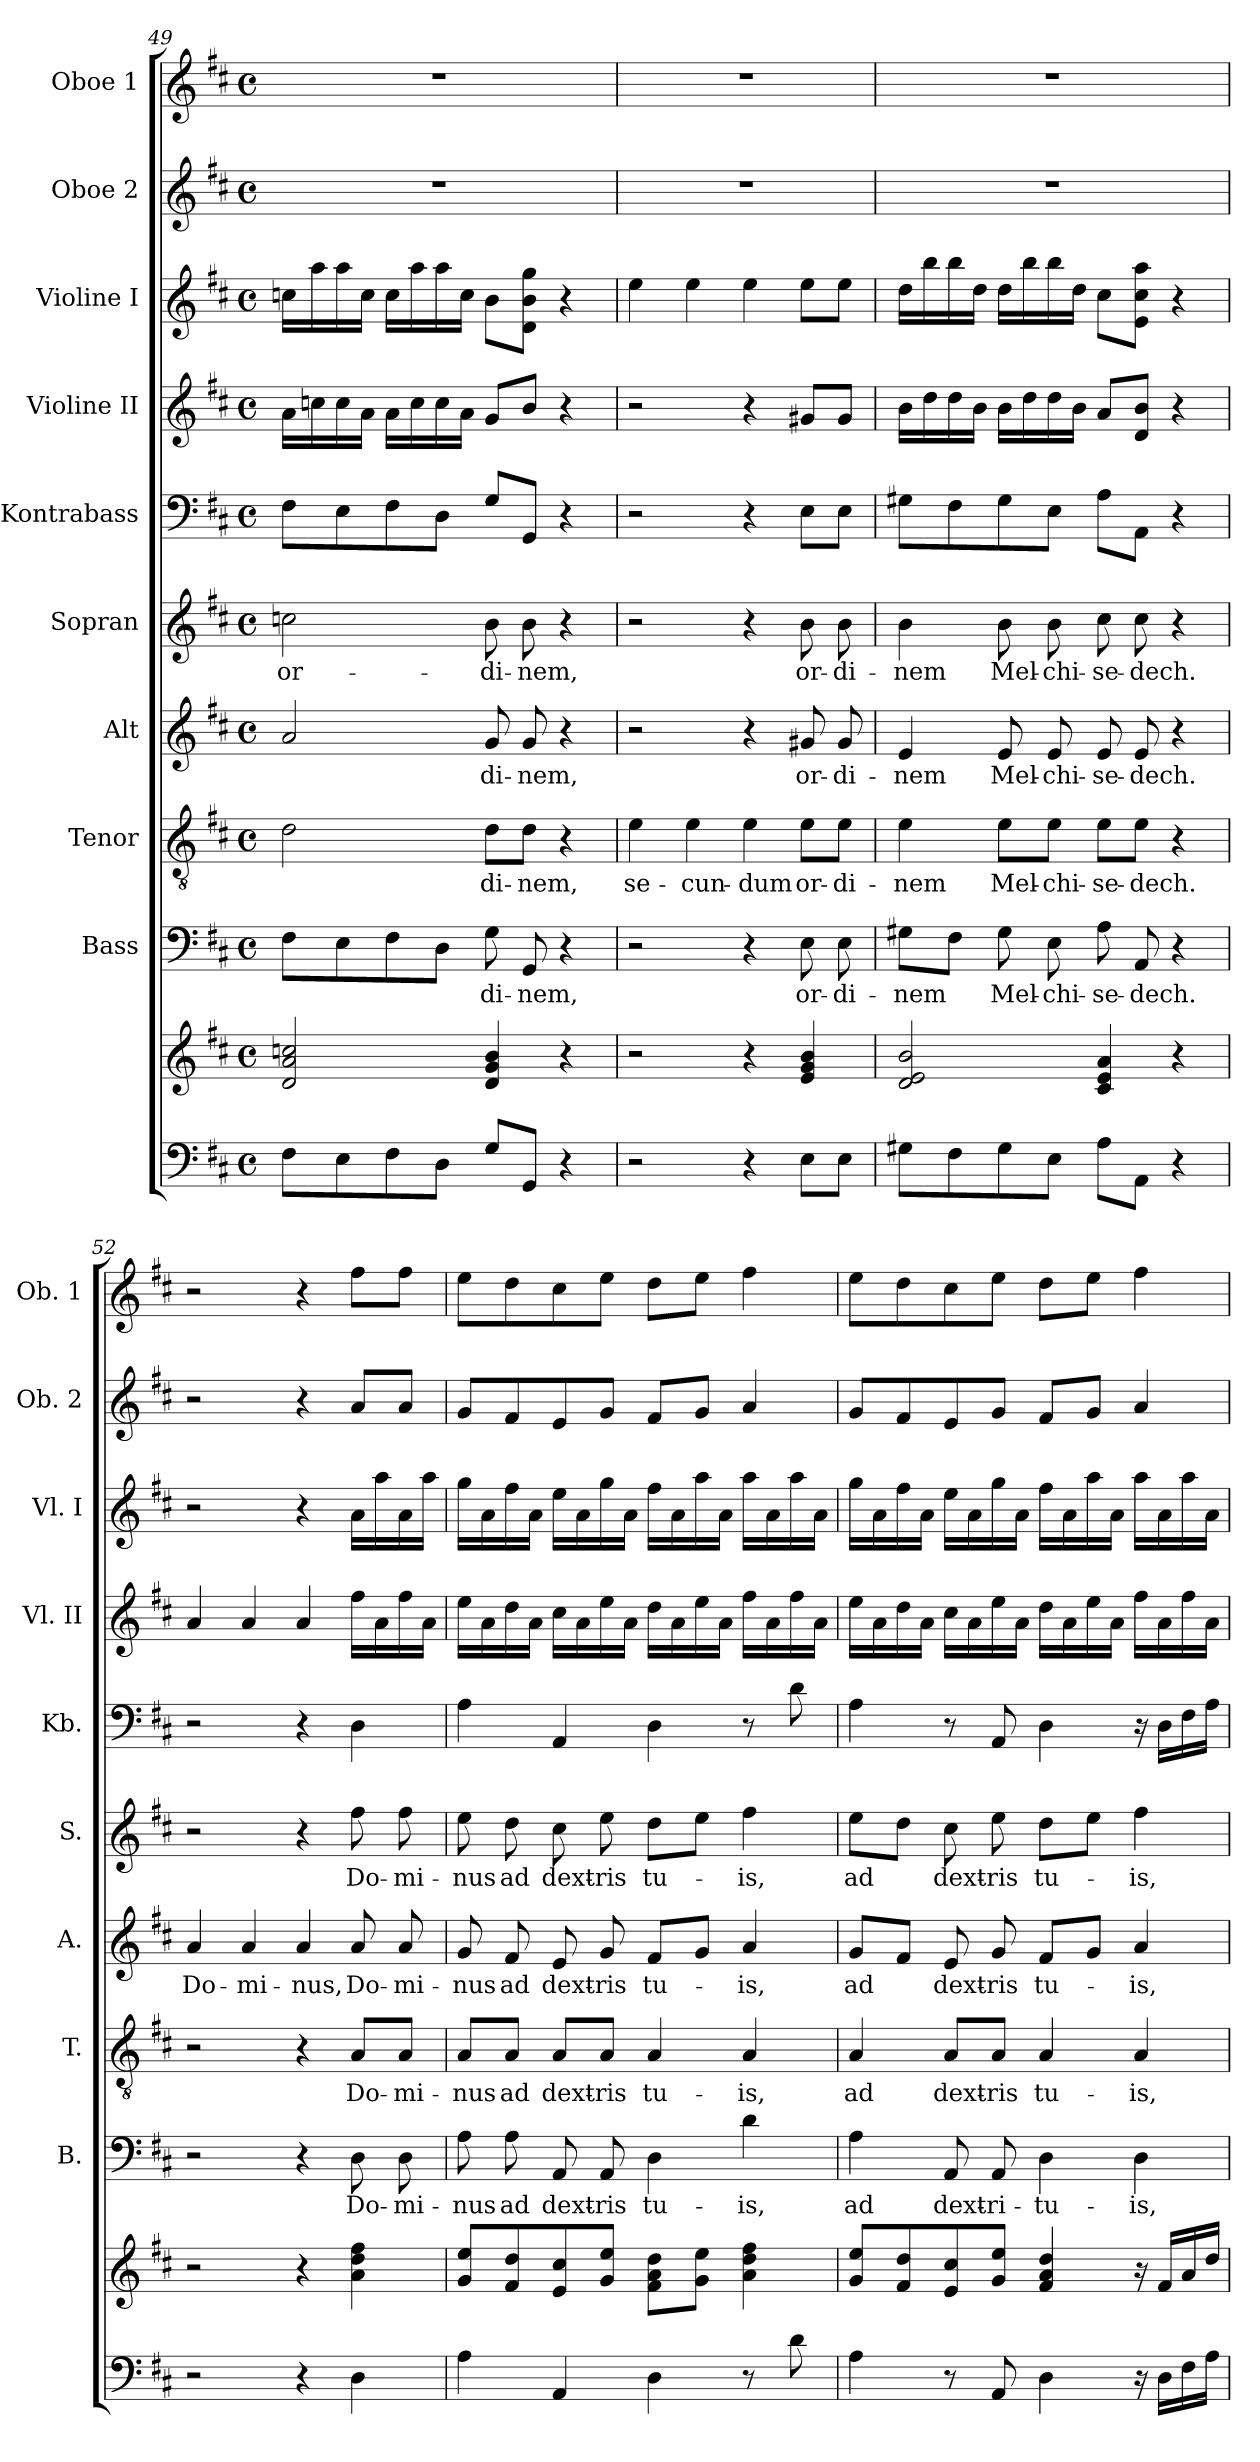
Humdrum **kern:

**kern	**kern	**kern	**text	**kern	**text	**kern	**text	**kern	**text	**kern	**kern	**kern	**kern	**kern
*part10	*part10	*part9	*part9	*part8	*part8	*part7	*part7	*part6	*part6	*part5	*part4	*part3	*part2	*part1
*staff11	*staff10	*staff9	*staff9	*staff8	*staff8	*staff7	*staff7	*staff6	*staff6	*staff5	*staff4	*staff3	*staff2	*staff1
*	*	*I"Bass	*	*I"Tenor	*	*I"Alt	*	*I"Sopran	*	*I"Kontrabass	*I"Violine II	*I"Violine I	*I"Oboe 2	*I"Oboe 1
*	*	*I'B.	*	*I'T.	*	*I'A.	*	*I'S.	*	*I'Kb.	*I'Vl. II	*I'Vl. I	*I'Ob. 2	*I'Ob. 1
!!LO:PB:g=z
*clefF4	*clefG2	*clefF4	*	*clefGv2	*	*clefG2	*	*clefG2	*	*clefF4	*clefG2	*clefG2	*clefG2	*clefG2
*	*	*	*	*	*	*	*	*	*	*ITrd7c12	*	*	*	*
*k[f#c#]	*k[f#c#]	*k[f#c#]	*	*k[f#c#]	*	*k[f#c#]	*	*k[f#c#]	*	*k[f#c#]	*k[f#c#]	*k[f#c#]	*k[f#c#]	*k[f#c#]
*D:	*D:	*D:	*	*D:	*	*D:	*	*D:	*	*D:	*D:	*D:	*D:	*D:
*M4/4	*M4/4	*M4/4	*	*M4/4	*	*M4/4	*	*M4/4	*	*M4/4	*M4/4	*M4/4	*M4/4	*M4/4
*met(c)	*met(c)	*met(c)	*	*met(c)	*	*met(c)	*	*met(c)	*	*met(c)	*met(c)	*met(c)	*met(c)	*met(c)
=49	=49	=49	=49	=49	=49	=49	=49	=49	=49	=49	=49	=49	=49	=49
!	!	!	!	!	!	!	!	!	!LO:LY:b	!	!	!	!	!
8F#\L	2d/ 2a/ 2ccn/	8F#\L	.	2d\	.	2a/	.	2ccn\	or-	8FF#\L	16a\LL	16ccn\LL	1r	1r
.	.	.	.	.	.	.	.	.	.	.	16ccn\	16aa\	.	.
8E\	.	8E\	.	.	.	.	.	.	.	8EE\	16cc\	16aa\	.	.
.	.	.	.	.	.	.	.	.	.	.	16a\JJ	16cc\JJ	.	.
8F#\	.	8F#\	.	.	.	.	.	.	.	8FF#\	16a\LL	16cc\LL	.	.
.	.	.	.	.	.	.	.	.	.	.	16cc\	16aa\	.	.
8D\J	.	8D\J	.	.	.	.	.	.	.	8DD\J	16cc\	16aa\	.	.
.	.	.	.	.	.	.	.	.	.	.	16a\JJ	16cc\JJ	.	.
!	!	!	!LO:LY:b	!	!LO:LY:b	!	!LO:LY:b	!	!LO:LY:b	!	!	!	!	!
8G/L	4d/ 4g/ 4b/	8G\	-di-	8d\L	-di-	8g/	-di-	8b\	-di-	8GG/L	8g/L	8b\L	.	.
!	!	!	!LO:LY:b	!	!LO:LY:b	!	!LO:LY:b	!	!LO:LY:b	!	!	!	!	!
8GG/J	.	8GG/	-nem,	8d\J	-nem,	8g/	-nem,	8b\	-nem,	8GGG/J	8b/J	8d\ 8b\ 8gg\J	.	.
4r	4r	4r	.	4r	.	4r	.	4r	.	4r	4r	4r	.	.
=50	=50	=50	=50	=50	=50	=50	=50	=50	=50	=50	=50	=50	=50	=50
!	!	!	!	!	!LO:LY:b	!	!	!	!	!	!	!	!	!
2r	2r	2r	.	4e\	se-	2r	.	2r	.	2r	2r	4ee\	1r	1r
!	!	!	!	!	!LO:LY:b	!	!	!	!	!	!	!	!	!
.	.	.	.	4e\	-cun-	.	.	.	.	.	.	4ee\	.	.
!	!	!	!	!	!LO:LY:b	!	!	!	!	!	!	!	!	!
4r	4r	4r	.	4e\	-dum	4r	.	4r	.	4r	4r	4ee\	.	.
!	!	!	!LO:LY:b	!	!LO:LY:b	!	!LO:LY:b	!	!LO:LY:b	!	!	!	!	!
8E\L	4e/ 4g/ 4b/	8E\	or-	8e\L	or-	8g#X/	or-	8b\	or-	8EE\L	8g#X/L	8ee\L	.	.
!	!	!	!LO:LY:b	!	!LO:LY:b	!	!LO:LY:b	!	!LO:LY:b	!	!	!	!	!
8E\J	.	8E\	-di-	8e\J	-di-	8g#/	-di-	8b\	-di-	8EE\J	8g#/J	8ee\J	.	.
=51	=51	=51	=51	=51	=51	=51	=51	=51	=51	=51	=51	=51	=51	=51
!	!	!	!LO:LY:b	!	!LO:LY:b	!	!LO:LY:b	!	!LO:LY:b	!	!	!	!	!
8G#X\L	2d/ 2e/ 2b/	8G#X\L	-nem	4e\	-nem	4e/	-nem	4b\	-nem	8GG#X\L	16b\LL	16dd\LL	1r	1r
.	.	.	.	.	.	.	.	.	.	.	16dd\	16bb\	.	.
8F#\	.	8F#\J	.	.	.	.	.	.	.	8FF#\	16dd\	16bb\	.	.
.	.	.	.	.	.	.	.	.	.	.	16b\JJ	16dd\JJ	.	.
!	!	!	!LO:LY:b	!	!LO:LY:b	!	!LO:LY:b	!	!LO:LY:b	!	!	!	!	!
8G#\	.	8G#\	Mel-	8e\L	Mel-	8e/	Mel-	8b\	Mel-	8GG#\	16b\LL	16dd\LL	.	.
.	.	.	.	.	.	.	.	.	.	.	16dd\	16bb\	.	.
!	!	!	!LO:LY:b	!	!LO:LY:b	!	!LO:LY:b	!	!LO:LY:b	!	!	!	!	!
8E\J	.	8E\	-chi-	8e\J	-chi-	8e/	-chi-	8b\	-chi-	8EE\J	16dd\	16bb\	.	.
.	.	.	.	.	.	.	.	.	.	.	16b\JJ	16dd\JJ	.	.
!	!	!	!LO:LY:b	!	!LO:LY:b	!	!LO:LY:b	!	!LO:LY:b	!	!	!	!	!
8A\L	4c#/ 4e/ 4a/	8A\	-se-	8e\L	-se-	8e/	-se-	8cc#\	-se-	8AA\L	8a/L	8cc#\L	.	.
!	!	!	!LO:LY:b	!	!LO:LY:b	!	!LO:LY:b	!	!LO:LY:b	!	!	!	!	!
8AA\J	.	8AA/	-dech.	8e\J	-dech.	8e/	-dech.	8cc#\	-dech.	8AAA\J	8d/ 8b/J	8e\ 8cc#\ 8aa\J	.	.
4r	4r	4r	.	4r	.	4r	.	4r	.	4r	4r	4r	.	.
!!LO:PB:g=z
=52	=52	=52	=52	=52	=52	=52	=52	=52	=52	=52	=52	=52	=52	=52
!	!	!	!	!	!	!	!LO:LY:b	!	!	!	!	!	!	!
2r	2r	2r	.	2r	.	4a/	Do-	2r	.	2r	4a/	2r	2r	2r
!	!	!	!	!	!	!	!LO:LY:b	!	!	!	!	!	!	!
.	.	.	.	.	.	4a/	-mi-	.	.	.	4a/	.	.	.
!	!	!	!	!	!	!	!LO:LY:b	!	!	!	!	!	!	!
4r	4r	4r	.	4r	.	4a/	-nus,	4r	.	4r	4a/	4r	4r	4r
!	!	!	!LO:LY:b	!	!LO:LY:b	!	!LO:LY:b	!	!LO:LY:b	!	!	!	!	!
4D\	4a\ 4dd\ 4ff#\	8D\	Do-	8A/L	Do-	8a/	Do-	8ff#\	Do-	4DD\	16ff#\LL	16a\LL	8a/L	8ff#\L
.	.	.	.	.	.	.	.	.	.	.	16a\	16aa\	.	.
!	!	!	!LO:LY:b	!	!LO:LY:b	!	!LO:LY:b	!	!LO:LY:b	!	!	!	!	!
.	.	8D\	-mi-	8A/J	-mi-	8a/	-mi-	8ff#\	-mi-	.	16ff#\	16a\	8a/J	8ff#\J
.	.	.	.	.	.	.	.	.	.	.	16a\JJ	16aa\JJ	.	.
=53	=53	=53	=53	=53	=53	=53	=53	=53	=53	=53	=53	=53	=53	=53
!	!	!	!LO:LY:b	!	!LO:LY:b	!	!LO:LY:b	!	!LO:LY:b	!	!	!	!	!
4A\	8g/ 8ee/L	8A\	-nus	8A/L	-nus	8g/	-nus	8ee\	-nus	4AA\	16ee\LL	16gg\LL	8g/L	8ee\L
.	.	.	.	.	.	.	.	.	.	.	16a\	16a\	.	.
!	!	!	!LO:LY:b	!	!LO:LY:b	!	!LO:LY:b	!	!LO:LY:b	!	!	!	!	!
.	8f#/ 8dd/	8A\	ad	8A/J	ad	8f#/	ad	8dd\	ad	.	16dd\	16ff#\	8f#/	8dd\
.	.	.	.	.	.	.	.	.	.	.	16a\JJ	16a\JJ	.	.
!	!	!	!LO:LY:b	!	!LO:LY:b	!	!LO:LY:b	!	!LO:LY:b	!	!	!	!	!
4AA/	8e/ 8cc#/	8AA/	dext-	8A/L	dext-	8e/	dext-	8cc#\	dext-	4AAA/	16cc#\LL	16ee\LL	8e/	8cc#\
.	.	.	.	.	.	.	.	.	.	.	16a\	16a\	.	.
!	!	!	!LO:LY:b	!	!LO:LY:b	!	!LO:LY:b	!	!LO:LY:b	!	!	!	!	!
.	8g/ 8ee/J	8AA/	-ris	8A/J	-ris	8g/	-ris	8ee\	-ris	.	16ee\	16gg\	8g/J	8ee\J
.	.	.	.	.	.	.	.	.	.	.	16a\JJ	16a\JJ	.	.
!	!	!	!LO:LY:b	!	!LO:LY:b	!	!LO:LY:b	!	!LO:LY:b	!	!	!	!	!
4D\	8f#\ 8a\ 8dd\L	4D\	tu-	4A/	tu-	8f#/L	tu-	8dd\L	tu-	4DD\	16dd\LL	16ff#\LL	8f#/L	8dd\L
.	.	.	.	.	.	.	.	.	.	.	16a\	16a\	.	.
.	8g\ 8ee\J	.	.	.	.	8g/J	.	8ee\J	.	.	16ee\	16aa\	8g/J	8ee\J
.	.	.	.	.	.	.	.	.	.	.	16a\JJ	16a\JJ	.	.
!	!	!	!LO:LY:b	!	!LO:LY:b	!	!LO:LY:b	!	!LO:LY:b	!	!	!	!	!
8r	4a\ 4dd\ 4ff#\	4d\	-is,	4A/	-is,	4a/	-is,	4ff#\	-is,	8r	16ff#\LL	16aa\LL	4a/	4ff#\
.	.	.	.	.	.	.	.	.	.	.	16a\	16a\	.	.
8d\	.	.	.	.	.	.	.	.	.	8D\	16ff#\	16aa\	.	.
.	.	.	.	.	.	.	.	.	.	.	16a\JJ	16a\JJ	.	.
=54	=54	=54	=54	=54	=54	=54	=54	=54	=54	=54	=54	=54	=54	=54
!	!	!	!LO:LY:b	!	!LO:LY:b	!	!LO:LY:b	!	!LO:LY:b	!	!	!	!	!
4A\	8g/ 8ee/L	4A\	ad	4A/	ad	8g/L	ad	8ee\L	ad	4AA\	16ee\LL	16gg\LL	8g/L	8ee\L
.	.	.	.	.	.	.	.	.	.	.	16a\	16a\	.	.
.	8f#/ 8dd/	.	.	.	.	8f#/J	.	8dd\J	.	.	16dd\	16ff#\	8f#/	8dd\
.	.	.	.	.	.	.	.	.	.	.	16a\JJ	16a\JJ	.	.
!	!	!	!LO:LY:b	!	!LO:LY:b	!	!LO:LY:b	!	!LO:LY:b	!	!	!	!	!
8r	8e/ 8cc#/	8AA/	dext-	8A/L	dext-	8e/	dext-	8cc#\	dext-	8r	16cc#\LL	16ee\LL	8e/	8cc#\
.	.	.	.	.	.	.	.	.	.	.	16a\	16a\	.	.
!	!	!	!LO:LY:b	!	!LO:LY:b	!	!LO:LY:b	!	!LO:LY:b	!	!	!	!	!
8AA/	8g/ 8ee/J	8AA/	-ri-	8A/J	-ris	8g/	-ris	8ee\	-ris	8AAA/	16ee\	16gg\	8g/J	8ee\J
.	.	.	.	.	.	.	.	.	.	.	16a\JJ	16a\JJ	.	.
!	!	!	!LO:LY:b	!	!LO:LY:b	!	!LO:LY:b	!	!LO:LY:b	!	!	!	!	!
4D\	4f#/ 4a/ 4dd/	4D\	-tu-	4A/	tu-	8f#/L	tu-	8dd\L	tu-	4DD\	16dd\LL	16ff#\LL	8f#/L	8dd\L
.	.	.	.	.	.	.	.	.	.	.	16a\	16a\	.	.
.	.	.	.	.	.	8g/J	.	8ee\J	.	.	16ee\	16aa\	8g/J	8ee\J
.	.	.	.	.	.	.	.	.	.	.	16a\JJ	16a\JJ	.	.
!	!	!	!LO:LY:b	!	!LO:LY:b	!	!LO:LY:b	!	!LO:LY:b	!	!	!	!	!
16r	16r	4D\	-is,	4A/	-is,	4a/	-is,	4ff#\	-is,	16r	16ff#\LL	16aa\LL	4a/	4ff#\
16D\LL	16f#/LL	.	.	.	.	.	.	.	.	16DD\LL	16a\	16a\	.	.
16F#\	16a/	.	.	.	.	.	.	.	.	16FF#\	16ff#\	16aa\	.	.
16A\JJ	16dd/JJ	.	.	.	.	.	.	.	.	16AA\JJ	16a\JJ	16a\JJ	.	.
=	=	=	=	=	=	=	=	=	=	=	=	=	=	=
*-	*-	*-	*-	*-	*-	*-	*-	*-	*-	*-	*-	*-	*-	*-
